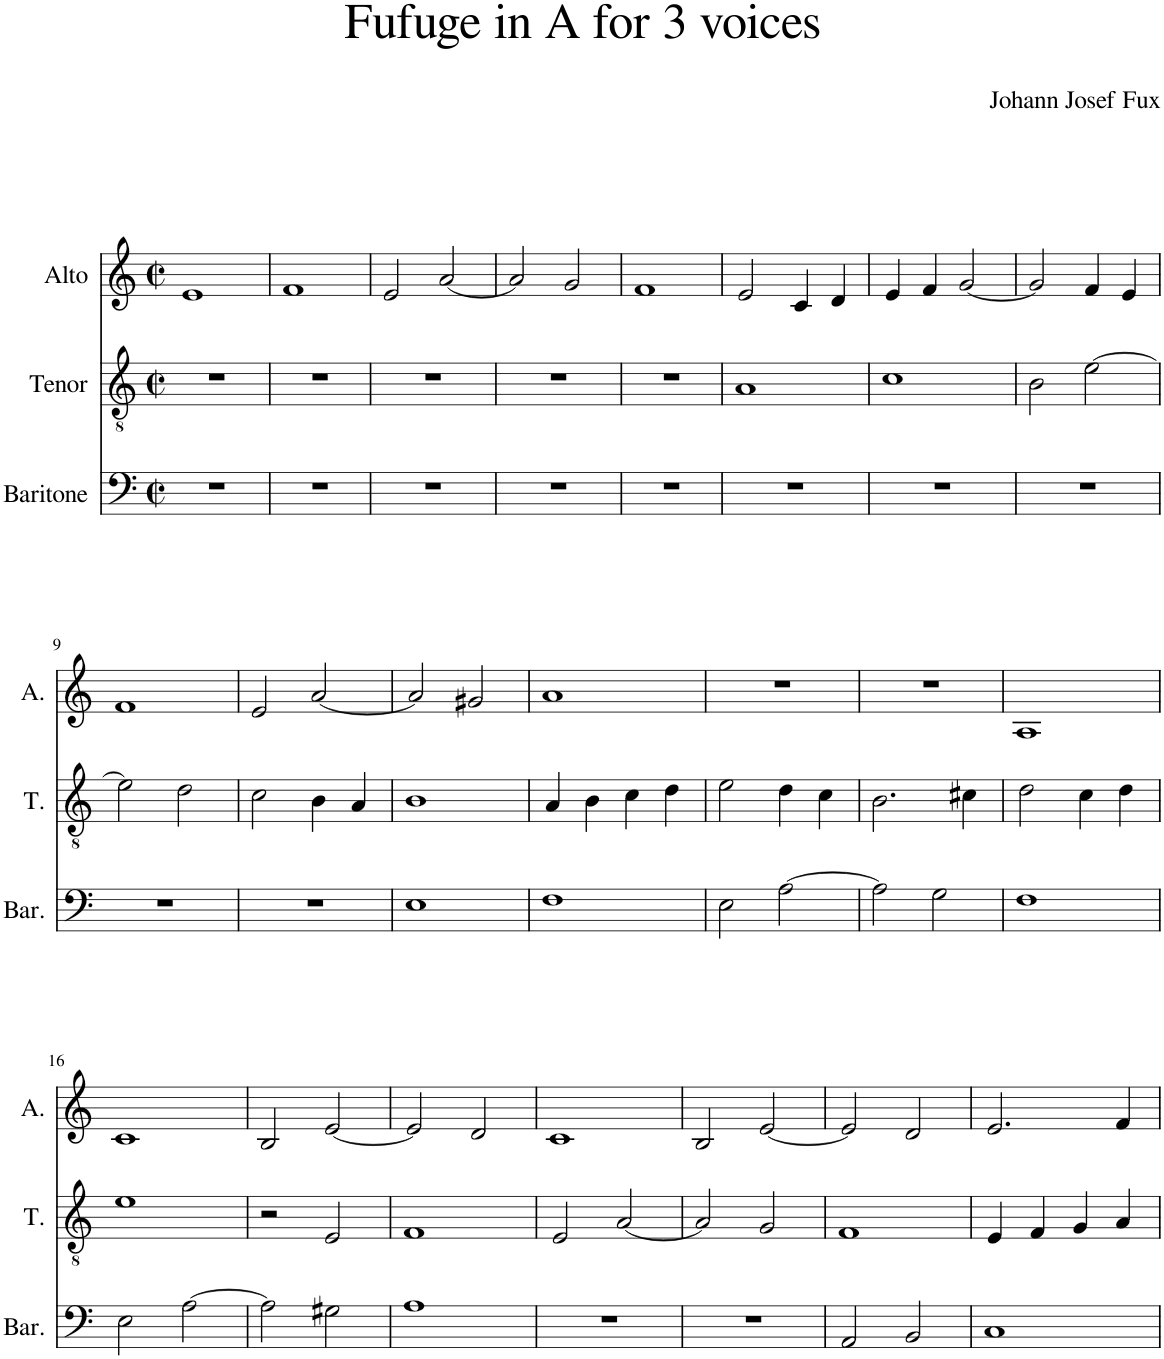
**kern	**kern	**kern
*part3	*part2	*part1
*staff3	*staff2	*staff1
*I"Baritone	*I"Tenor	*I"Alto
*I'Bar.	*I'T.	*I'A.
*clefF4	*clefGv2	*clefG2
*k[]	*k[]	*k[]
*M2/2	*M2/2	*M2/2
*met(c|)	*met(c|)	*met(c|)
=1	=1	=1
1r	1r	1e
=2	=2	=2
1r	1r	1f
=3	=3	=3
1r	1r	2e/
.	.	[2a/
=4	=4	=4
1r	1r	2a/]
.	.	2g/
=5	=5	=5
1r	1r	1f
=6	=6	=6
1r	1A	2e/
.	.	4c/
.	.	4d/
=7	=7	=7
1r	1c	4e/
.	.	4f/
.	.	[2g/
=8	=8	=8
1r	2B\	2g/]
.	[2e\	4f/
.	.	4e/
!!LO:LB:g=z
=9	=9	=9
1r	2e\]	1f
.	2d\	.
=10	=10	=10
1r	2c\	2e/
.	4B\	[2a/
.	4A/	.
=11	=11	=11
1E	1B	2a/]
.	.	2g#X/
=12	=12	=12
1F	4A/	1a
.	4B\	.
.	4c\	.
.	4d\	.
=13	=13	=13
2E\	2e\	1r
[2A\	4d\	.
.	4c\	.
=14	=14	=14
2A\]	2.B\	1r
2G\	.	.
.	4c#X\	.
=15	=15	=15
1F	2d\	1A
.	4c\	.
.	4d\	.
!!LO:LB:g=z
=16	=16	=16
2E\	1e	1c
[2A\	.	.
=17	=17	=17
2A\]	2r	2B/
2G#X\	2E/	[2e/
=18	=18	=18
1A	1F	2e/]
.	.	2d/
=19	=19	=19
1r	2E/	1c
.	[2A/	.
=20	=20	=20
1r	2A/]	2B/
.	2G/	[2e/
=21	=21	=21
2AA/	1F	2e/]
2BB/	.	2d/
=22	=22	=22
1C	4E/	2.e/
.	4F/	.
.	4G/	.
.	4A/	4f/
=	=	=
*-	*-	*-
